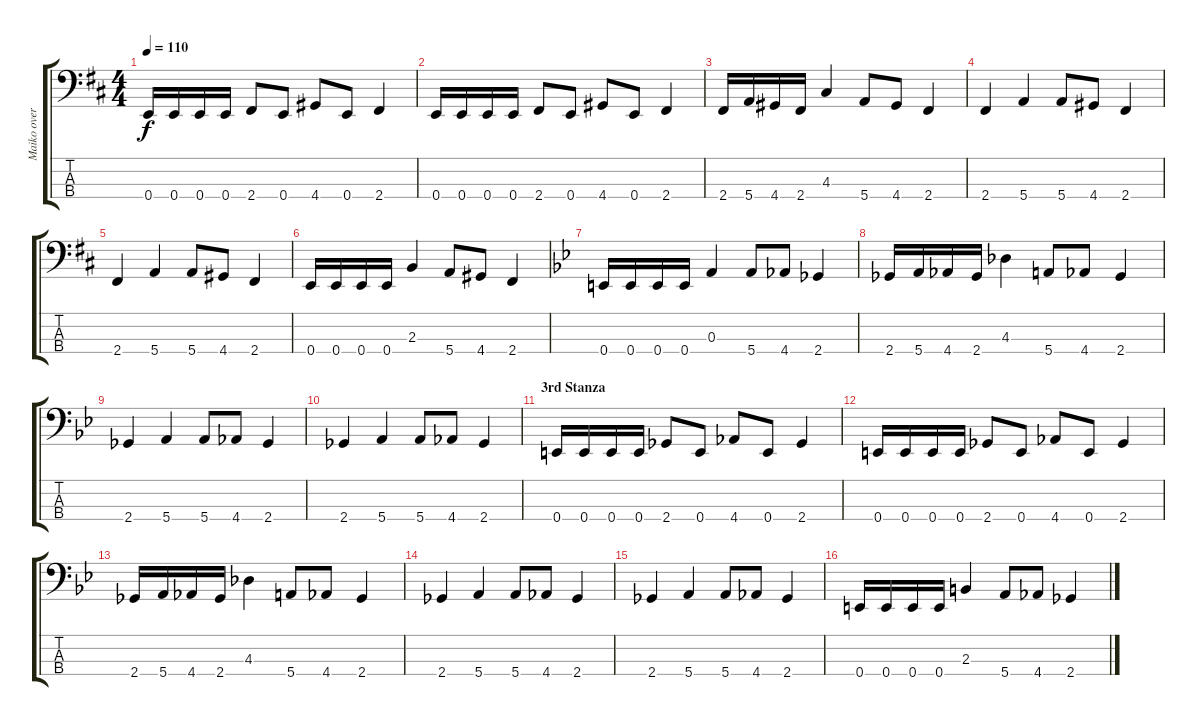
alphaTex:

\track ("Maiko overdub II" "Maiko over") {instrument slapbass2}
\staff {score tabs}
\tuning (G2 D2 A1 E1) {hide}
\ts (4 4)
\tempo 110
\clef f4
\ks bminor
0.4.16{dy f} 0.4.16 0.4.16 0.4.16 2.4.8 0.4.8 4.4.8 0.4.8 2.4.4 |
0.4.16 0.4.16 0.4.16 0.4.16 2.4.8 0.4.8 4.4.8 0.4.8 2.4.4 |
2.4.16 5.4.16 4.4.16 2.4.16 4.3.4 5.4.8 4.4.8 2.4.4 |
2.4.4 5.4.4 5.4.8 4.4.8 2.4.4 |
2.4.4 5.4.4 5.4.8 4.4.8 2.4.4 |
0.4.16 0.4.16 0.4.16 0.4.16 2.3.4 5.4.8 4.4.8 2.4.4 |
\ks bb
0.4.16 0.4.16 0.4.16 0.4.16 0.3.4 5.4.8 4.4.8 2.4.4 |
2.4.16 5.4.16 4.4.16 2.4.16 4.3.4 5.4.8 4.4.8 2.4.4 |
2.4.4 5.4.4 5.4.8 4.4.8 2.4.4 |
2.4.4 5.4.4 5.4.8 4.4.8 2.4.4 |
\section ("" "3rd Stanza")
0.4.16 0.4.16 0.4.16 0.4.16 2.4.8 0.4.8 4.4.8 0.4.8 2.4.4 |
0.4.16 0.4.16 0.4.16 0.4.16 2.4.8 0.4.8 4.4.8 0.4.8 2.4.4 |
2.4.16 5.4.16 4.4.16 2.4.16 4.3.4 5.4.8 4.4.8 2.4.4 |
2.4.4 5.4.4 5.4.8 4.4.8 2.4.4 |
2.4.4 5.4.4 5.4.8 4.4.8 2.4.4 |
0.4.16 0.4.16 0.4.16 0.4.16 2.3.4 5.4.8 4.4.8 2.4.4
